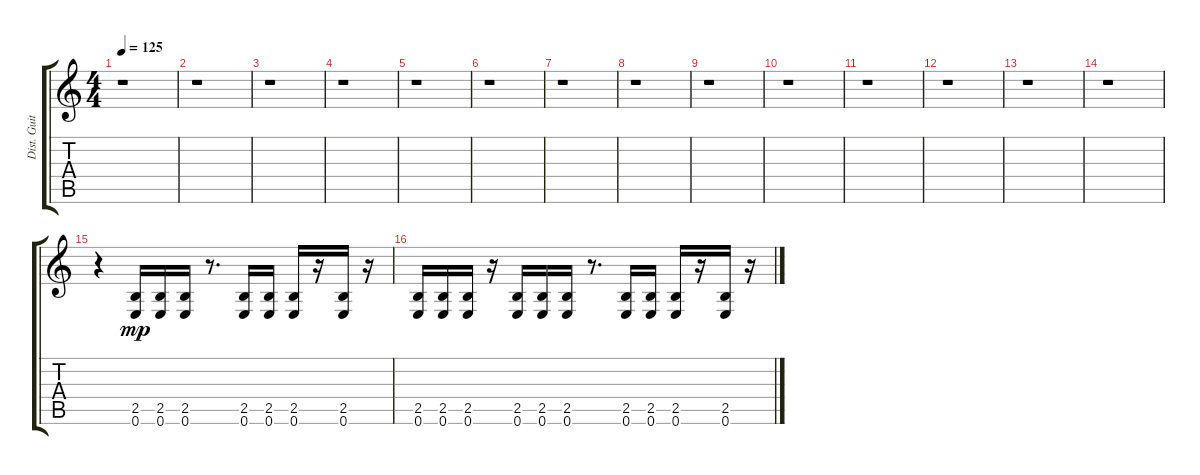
\track ("Dist. Guitar II" "Dist. Guit") {instrument distortionguitar}
\staff {score tabs}
\tuning (E4 B3 G3 D3 A2 E2) {hide}
\ts (4 4)
\tempo 125
\clef g2
\ks c
r.1{dy f} |
r.1 |
r.1 |
r.1 |
r.1 |
r.1 |
r.1 |
r.1 |
r.1 |
r.1 |
r.1 |
r.1 |
r.1 |
r.1 |
r.4 (2.5 0.6).16{dy mp} (2.5 0.6).16 (2.5 0.6).16 r.8{d} (2.5 0.6).16 (2.5 0.6).16 (2.5 0.6).16 r.16 (2.5 0.6).16 r.16 |
(2.5 0.6).16 (2.5 0.6).16 (2.5 0.6).16 r.16 (2.5 0.6).16 (2.5 0.6).16 (2.5 0.6).16 r.8{d} (2.5 0.6).16 (2.5 0.6).16 (2.5 0.6).16 r.16 (2.5 0.6).16 r.16
